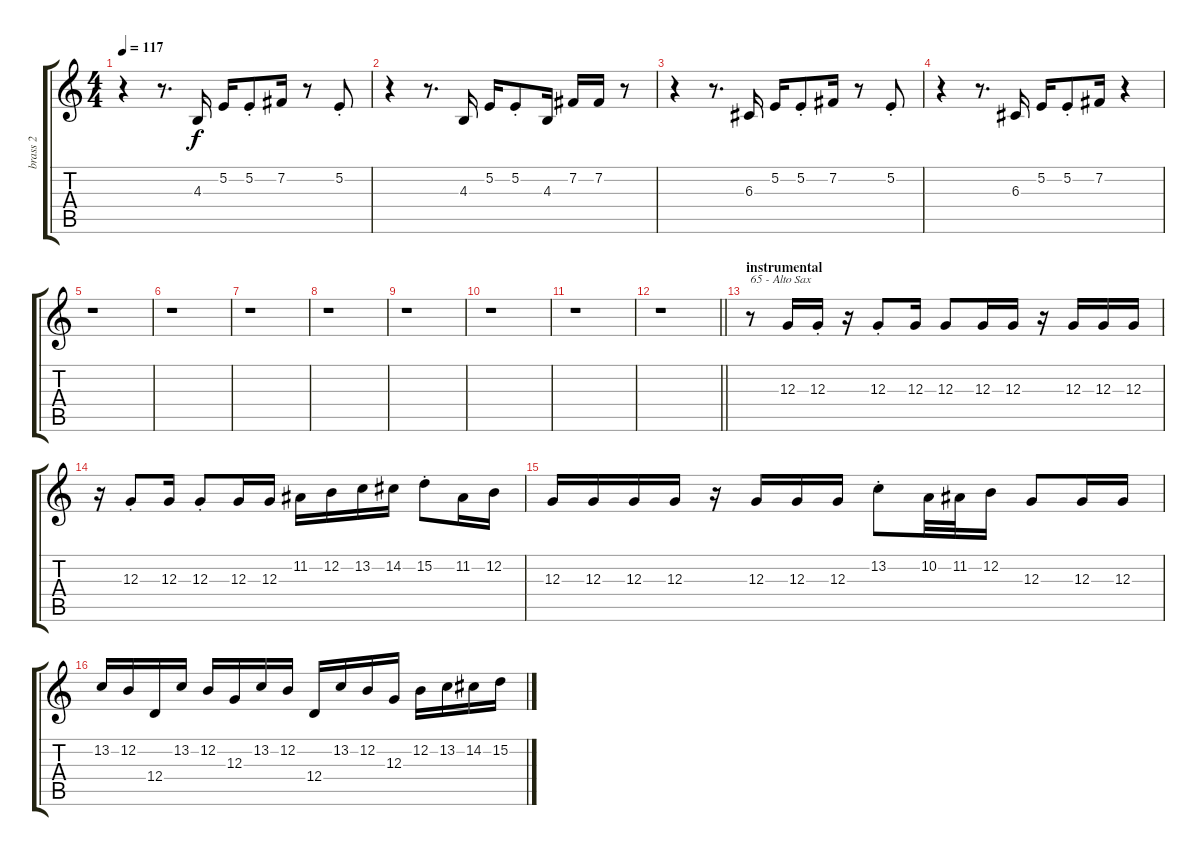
\track ("brass 2" "brass 2") {instrument tenorsax}
\staff {score tabs}
\tuning (E4 B3 G3 D3 A2 E2) {hide}
\ts (4 4)
\tempo 117
\clef g2
\ks c
r.4{dy f} r.8{d} 4.3.16 5.2.16 5.2{st}.8 7.2.16 r.8 5.2{st}.8 |
r.4 r.8{d} 4.3.16 5.2.16 5.2{st}.8 4.3.16 7.2.16 7.2.16 r.8 |
r.4 r.8{d} 6.3.16 5.2.16 5.2{st}.8 7.2.16 r.8 5.2{st}.8 |
r.4 r.8{d} 6.3.16 5.2.16 5.2{st}.8 7.2.16 r.4 |
r.1 |
r.1 |
r.1 |
r.1 |
r.1 |
r.1 |
r.1 |
\barLineRight lightlight
r.1 |
\section ("" "instrumental")
r.8{txt "65 - Alto Sax" instrument altosax} 12.3.16 12.3{st}.16 r.16 12.3{st}.8 12.3.16 12.3.8 12.3.16 12.3.16 r.16 12.3.16 12.3.16 12.3.16 |
r.16 12.3{st}.8 12.3.16 12.3{st}.8 12.3.16 12.3.16 11.2.16 12.2.16 13.2.16 14.2.16 15.2{st}.8 11.2.16 12.2.16 |
12.3.16 12.3.16 12.3.16 12.3.16 r.16 12.3.16 12.3.16 12.3.16 13.2{st}.8 10.2.32 11.2.32 12.2.16 12.3.8 12.3.16 12.3.16 |
13.2.16 12.2.16 12.4.16 13.2.16 12.2.16 12.3.16 13.2.16 12.2.16 12.4.16 13.2.16 12.2.16 12.3.16 12.2.16 13.2.16 14.2.16 15.2.16
